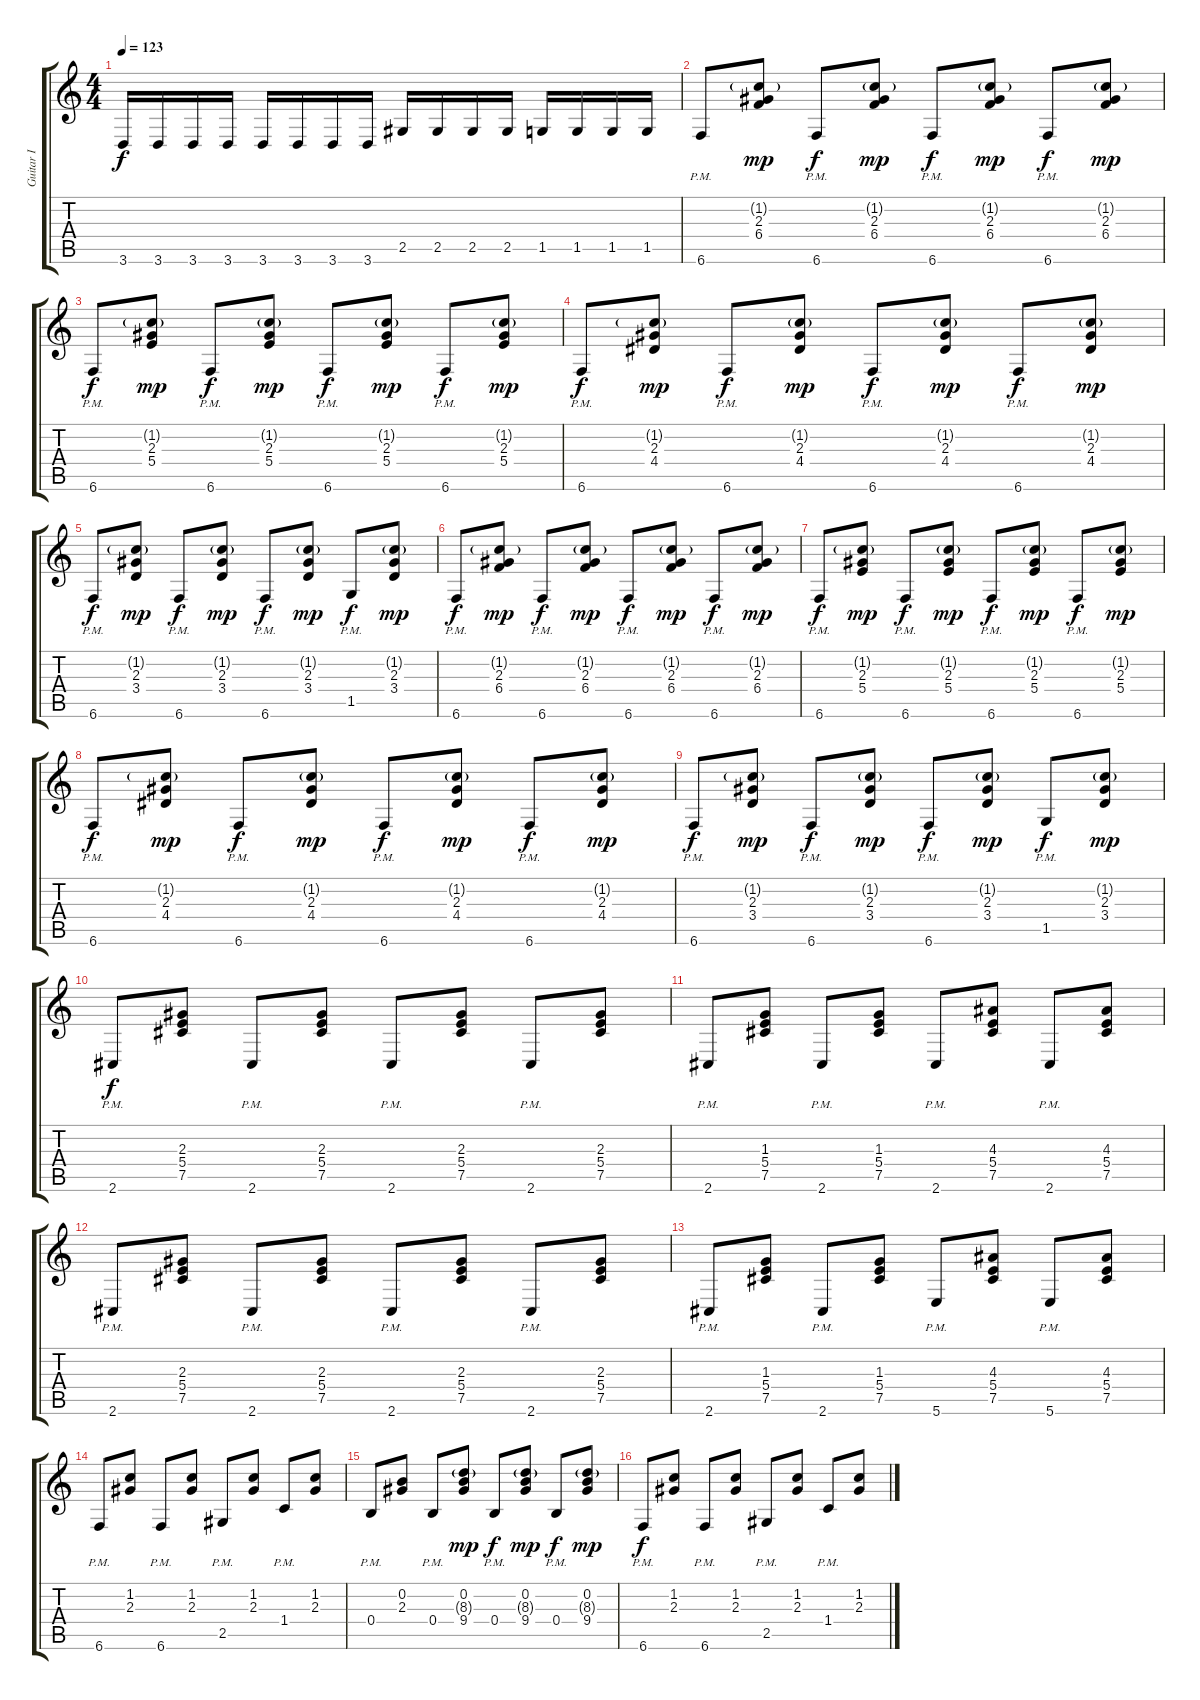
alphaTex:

\track ("Guitar I" "Guitar I") {instrument distortionguitar}
\staff {score tabs}
\tuning (Eb4 B3 Gb3 B2 Gb2 B1) {hide}
\ts (4 4)
\tempo 123
\clef g2
\ks c
3.6.16{dy f} 3.6.16 3.6.16 3.6.16 3.6.16 3.6.16 3.6.16 3.6.16 2.5.16 2.5.16 2.5.16 2.5.16 1.5.16 1.5.16 1.5.16 1.5.16 |
6.6{pm}.8 (1.2{g} 2.3 6.4).8{dy mp} 6.6{pm}.8{dy f} (1.2{g} 2.3 6.4).8{dy mp} 6.6{pm}.8{dy f} (1.2{g} 2.3 6.4).8{dy mp} 6.6{pm}.8{dy f} (1.2{g} 2.3 6.4).8{dy mp} |
6.6{pm}.8{dy f} (1.2{g} 2.3 5.4).8{dy mp} 6.6{pm}.8{dy f} (1.2{g} 2.3 5.4).8{dy mp} 6.6{pm}.8{dy f} (1.2{g} 2.3 5.4).8{dy mp} 6.6{pm}.8{dy f} (1.2{g} 2.3 5.4).8{dy mp} |
6.6{pm}.8{dy f} (1.2{g} 2.3 4.4).8{dy mp} 6.6{pm}.8{dy f} (1.2{g} 2.3 4.4).8{dy mp} 6.6{pm}.8{dy f} (1.2{g} 2.3 4.4).8{dy mp} 6.6{pm}.8{dy f} (1.2{g} 2.3 4.4).8{dy mp} |
6.6{pm}.8{dy f} (1.2{g} 2.3 3.4).8{dy mp} 6.6{pm}.8{dy f} (1.2{g} 2.3 3.4).8{dy mp} 6.6{pm}.8{dy f} (1.2{g} 2.3 3.4).8{dy mp} 1.5{pm}.8{dy f} (1.2{g} 2.3 3.4).8{dy mp} |
6.6{pm}.8{dy f} (1.2{g} 2.3 6.4).8{dy mp} 6.6{pm}.8{dy f} (1.2{g} 2.3 6.4).8{dy mp} 6.6{pm}.8{dy f} (1.2{g} 2.3 6.4).8{dy mp} 6.6{pm}.8{dy f} (1.2{g} 2.3 6.4).8{dy mp} |
6.6{pm}.8{dy f} (1.2{g} 2.3 5.4).8{dy mp} 6.6{pm}.8{dy f} (1.2{g} 2.3 5.4).8{dy mp} 6.6{pm}.8{dy f} (1.2{g} 2.3 5.4).8{dy mp} 6.6{pm}.8{dy f} (1.2{g} 2.3 5.4).8{dy mp} |
6.6{pm}.8{dy f} (1.2{g} 2.3 4.4).8{dy mp} 6.6{pm}.8{dy f} (1.2{g} 2.3 4.4).8{dy mp} 6.6{pm}.8{dy f} (1.2{g} 2.3 4.4).8{dy mp} 6.6{pm}.8{dy f} (1.2{g} 2.3 4.4).8{dy mp} |
6.6{pm}.8{dy f} (1.2{g} 2.3 3.4).8{dy mp} 6.6{pm}.8{dy f} (1.2{g} 2.3 3.4).8{dy mp} 6.6{pm}.8{dy f} (1.2{g} 2.3 3.4).8{dy mp} 1.5{pm}.8{dy f} (1.2{g} 2.3 3.4).8{dy mp} |
2.6{pm}.8{dy f} (2.3 5.4 7.5).8 2.6{pm}.8 (2.3 5.4 7.5).8 2.6{pm}.8 (2.3 5.4 7.5).8 2.6{pm}.8 (2.3 5.4 7.5).8 |
2.6{pm}.8 (1.3 5.4 7.5).8 2.6{pm}.8 (1.3 5.4 7.5).8 2.6{pm}.8 (4.3 5.4 7.5).8 2.6{pm}.8 (4.3 5.4 7.5).8 |
2.6{pm}.8 (2.3 5.4 7.5).8 2.6{pm}.8 (2.3 5.4 7.5).8 2.6{pm}.8 (2.3 5.4 7.5).8 2.6{pm}.8 (2.3 5.4 7.5).8 |
2.6{pm}.8 (1.3 5.4 7.5).8 2.6{pm}.8 (1.3 5.4 7.5).8 5.6{pm}.8 (4.3 5.4 7.5).8 5.6{pm}.8 (4.3 5.4 7.5).8 |
6.6{pm}.8 (1.2 2.3).8 6.6{pm}.8 (1.2 2.3).8 2.5{pm}.8 (1.2 2.3).8 1.4{pm}.8 (1.2 2.3).8 |
0.4{pm}.8 (0.2 2.3).8 0.4{pm}.8 (0.2 8.3{g} 9.4).8{dy mp} 0.4{pm}.8{dy f} (0.2 8.3{g} 9.4).8{dy mp} 0.4{pm}.8{dy f} (0.2 8.3{g} 9.4).8{dy mp} |
6.6{pm}.8{dy f} (1.2 2.3).8 6.6{pm}.8 (1.2 2.3).8 2.5{pm}.8 (1.2 2.3).8 1.4{pm}.8 (1.2 2.3).8
